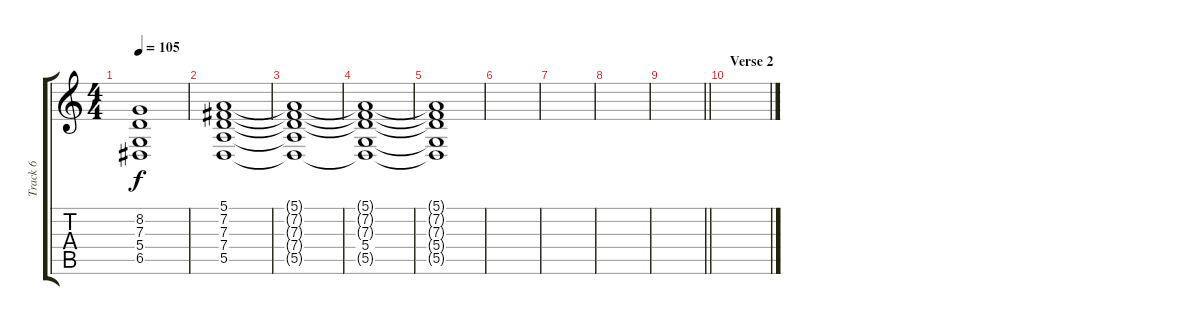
\track ("Track 6" "Track 6") {instrument stringensemble1}
\staff {score tabs}
\tuning (E4 B3 G3 D3 A2 E2) {hide}
\ts (4 4)
\tempo 105
\clef g2
\ks c
(8.2{t} 7.3{t} 5.4{t} 6.5{t}).1{dy f} |
(5.1 7.2 7.3 7.4 5.5).1 |
(5.1{t} 7.2{t} 7.3{t} 7.4{t} 5.5{t}).1 |
(5.1{t} 7.2{t} 7.3{t} 5.4 5.5{t}).1 |
(5.1{t} 7.2{t} 7.3{t} 5.4{t} 5.5{t}).1 |
|
|
|
\barLineRight lightlight
|
\section ("" "Verse 2")
